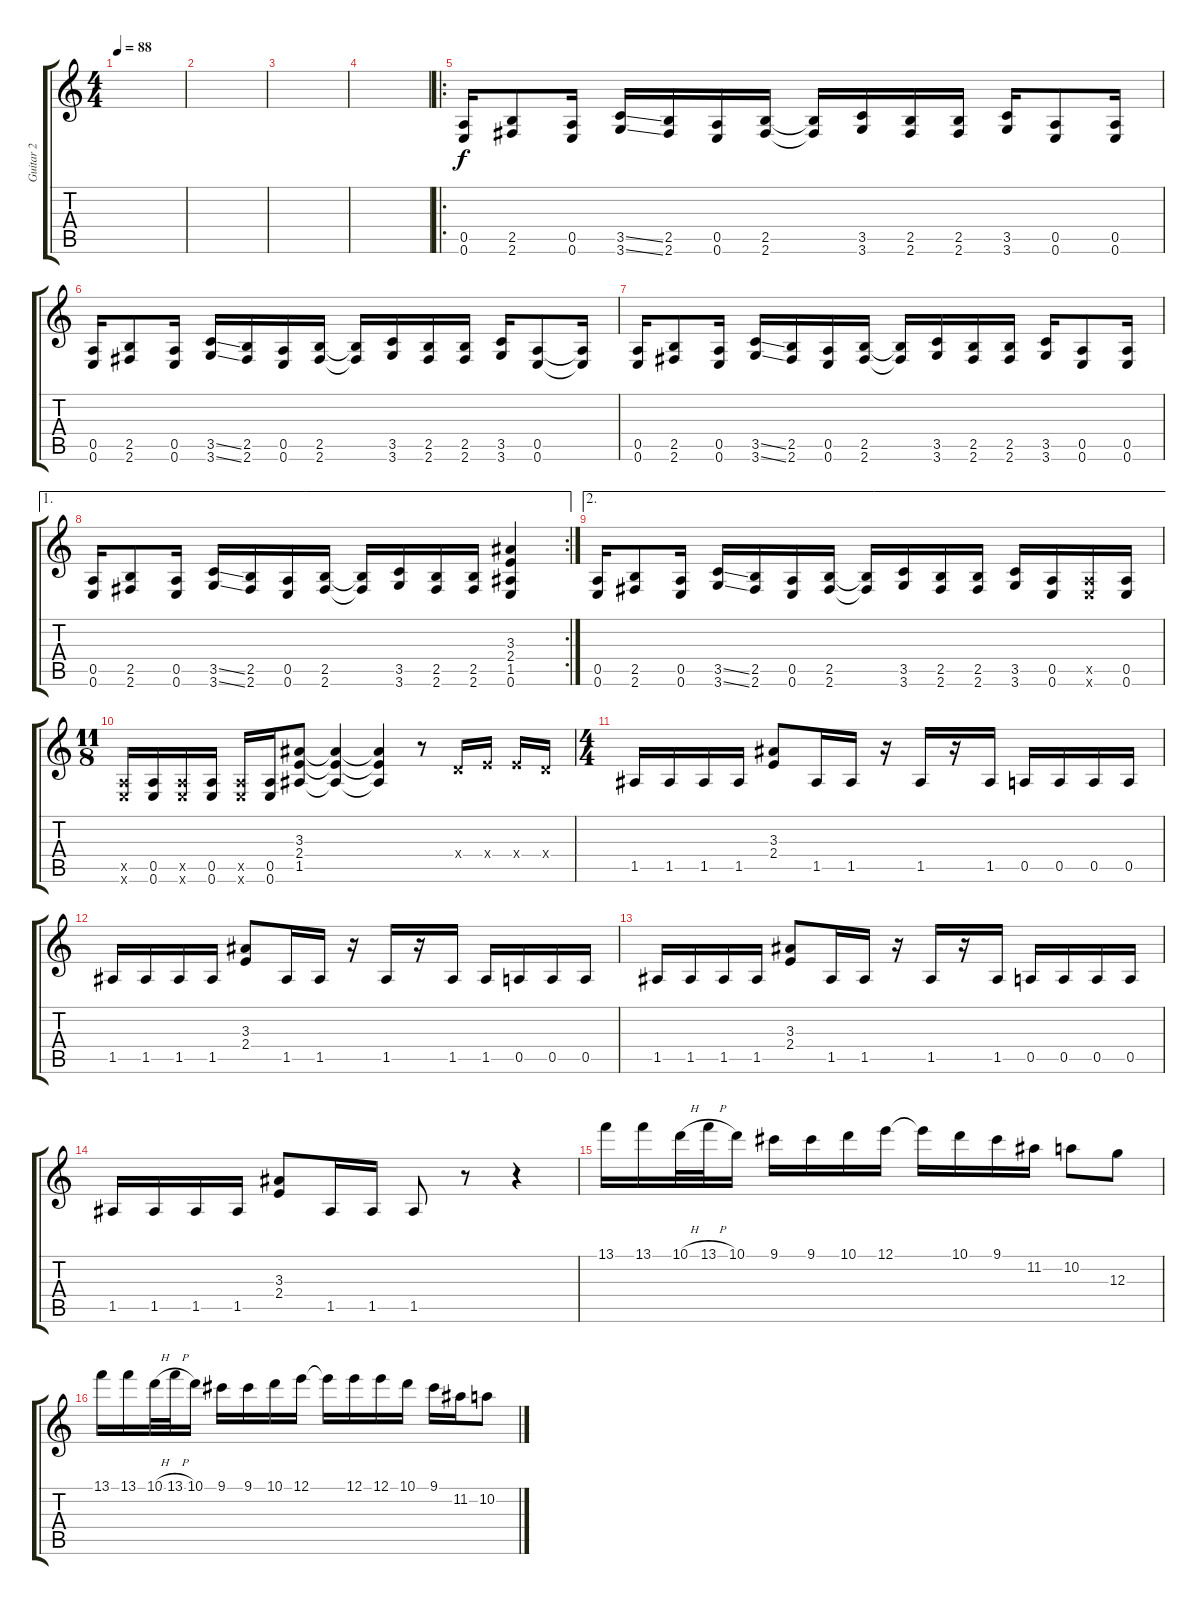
\track ("Guitar 2" "Guitar 2") {instrument distortionguitar}
\staff {score tabs}
\tuning (E4 B3 G3 D3 A2 E2) {hide}
\ts (4 4)
\tempo 88
\clef g2
\ks c
|
|
|
|
\ro
(0.5 0.6).16 (2.5 2.6).8 (0.5 0.6).16 (3.5{ss} 3.6{ss}).16 (2.5 2.6).16 (0.5 0.6).16 (2.5 2.6).16 (2.5{t} 2.6{t}).16 (3.5 3.6).16 (2.5 2.6).16 (2.5 2.6).16 (3.5 3.6).16 (0.5 0.6).8 (0.5 0.6).16 |
(0.5 0.6).16 (2.5 2.6).8 (0.5 0.6).16 (3.5{ss} 3.6{ss}).16 (2.5 2.6).16 (0.5 0.6).16 (2.5 2.6).16 (2.5{t} 2.6{t}).16 (3.5 3.6).16 (2.5 2.6).16 (2.5 2.6).16 (3.5 3.6).16 (0.5 0.6).8 (0.5{t} 0.6{t}).16 |
(0.5 0.6).16 (2.5 2.6).8 (0.5 0.6).16 (3.5{ss} 3.6{ss}).16 (2.5 2.6).16 (0.5 0.6).16 (2.5 2.6).16 (2.5{t} 2.6{t}).16 (3.5 3.6).16 (2.5 2.6).16 (2.5 2.6).16 (3.5 3.6).16 (0.5 0.6).8 (0.5 0.6).16 |
\ae 1
\rc 2
(0.5 0.6).16 (2.5 2.6).8 (0.5 0.6).16 (3.5{ss} 3.6{ss}).16 (2.5 2.6).16 (0.5 0.6).16 (2.5 2.6).16 (2.5{t} 2.6{t}).16 (3.5 3.6).16 (2.5 2.6).16 (2.5 2.6).16 (3.3 2.4 1.5 0.6).4 |
\ae 2
(0.5 0.6).16 (2.5 2.6).8 (0.5 0.6).16 (3.5{ss} 3.6{ss}).16 (2.5 2.6).16 (0.5 0.6).16 (2.5 2.6).16 (2.5{t} 2.6{t}).16 (3.5 3.6).16 (2.5 2.6).16 (2.5 2.6).16 (3.5 3.6).16 (0.5 0.6).16 (0.5{x} 0.6{x}).16 (0.5 0.6).16 |
\ts (11 8)
(0.5{x} 0.6{x}).16 (0.5 0.6).16 (0.5{x} 0.6{x}).16 (0.5 0.6).16 (0.5{x} 0.6{x}).16 (0.5 0.6).16 (3.3 2.4 1.5).8 (3.3{t} 2.4{t} 1.5{t}).4 (3.3{t} 2.4{t} 1.5{t}).4 r.8 0.4{x}.16 2.4{x}.16 2.4{x}.16 0.4{x}.16 |
\ts (4 4)
1.5.16 1.5.16 1.5.16 1.5.16 (3.3 2.4).8 1.5.16 1.5.16 r.16 1.5.16 r.16 1.5.16 0.5.16 0.5.16 0.5.16 0.5.16 |
1.5.16 1.5.16 1.5.16 1.5.16 (3.3 2.4).8 1.5.16 1.5.16 r.16 1.5.16 r.16 1.5.16 1.5.16 0.5.16 0.5.16 0.5.16 |
1.5.16 1.5.16 1.5.16 1.5.16 (3.3 2.4).8 1.5.16 1.5.16 r.16 1.5.16 r.16 1.5.16 0.5.16 0.5.16 0.5.16 0.5.16 |
1.5.16 1.5.16 1.5.16 1.5.16 (3.3 2.4).8 1.5.16 1.5.16 1.5.8 r.8 r.4 |
13.1.16 13.1.16 10.1{h}.32 13.1{h}.32 10.1.16 9.1.16 9.1.16 10.1.16 12.1.16 12.1{t}.16 10.1.16 9.1.16 11.2.16 10.2.8 12.3.8 |
13.1.16 13.1.16 10.1{h}.32 13.1{h}.32 10.1.16 9.1.16 9.1.16 10.1.16 12.1.16 12.1{t}.16 12.1.16 12.1.16 10.1.16 9.1.16 11.2.16 10.2.8
